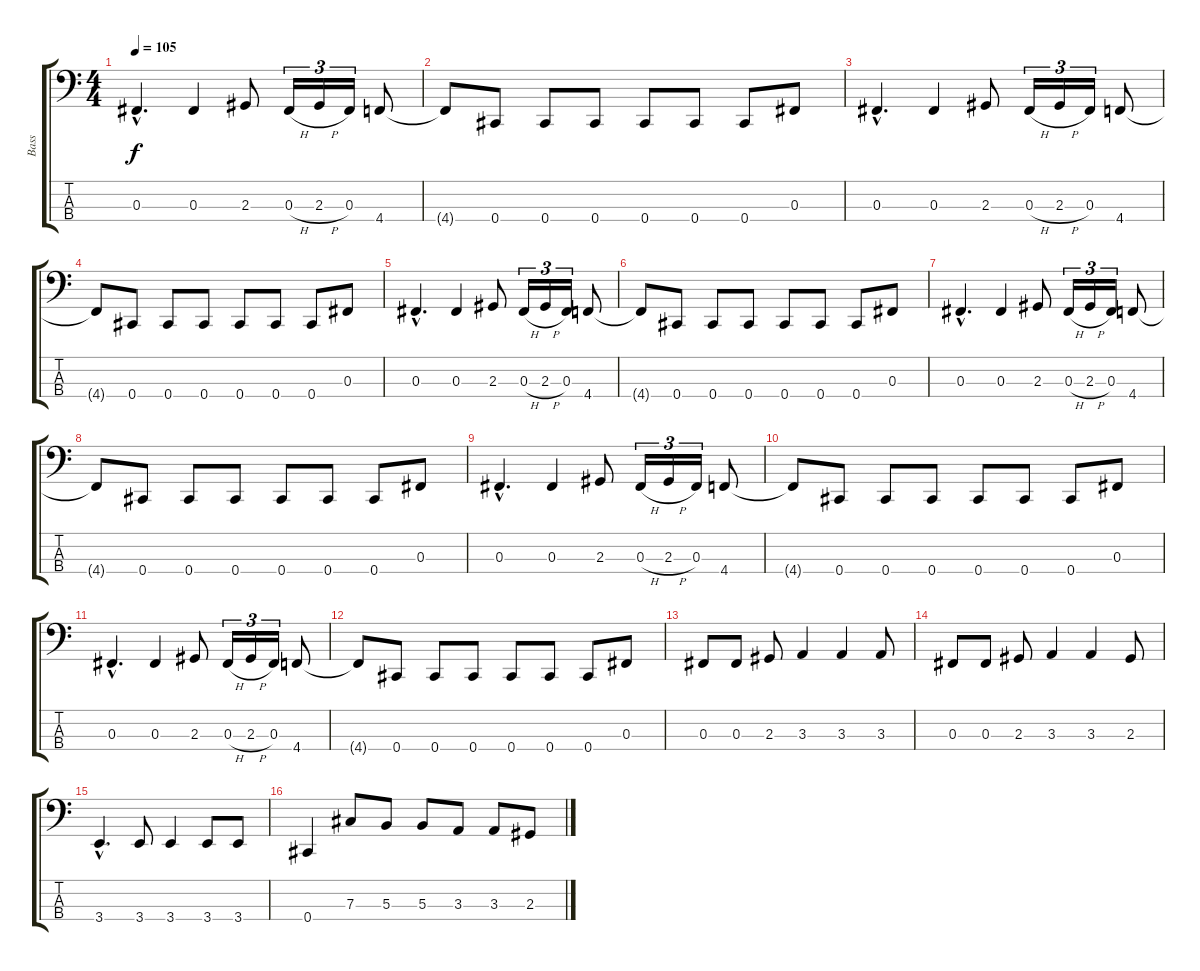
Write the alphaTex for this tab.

\track ("Bass" "Bass") {instrument electricbassfinger}
\staff {score tabs}
\tuning (E2 B1 Gb1 Db1) {hide}
\ts (4 4)
\tempo 105
\clef f4
\ks c
0.3{hac}.4{d dy f} 0.3.4 2.3.8 0.3{h}.16{tu (3 2)} 2.3{h}.16{tu (3 2)} 0.3.16{tu (3 2)} 4.4.8 |
4.4{t}.8 0.4.8 0.4.8 0.4.8 0.4.8 0.4.8 0.4.8 0.3.8 |
0.3{hac}.4{d} 0.3.4 2.3.8 0.3{h}.16{tu (3 2)} 2.3{h}.16{tu (3 2)} 0.3.16{tu (3 2)} 4.4.8 |
4.4{t}.8 0.4.8 0.4.8 0.4.8 0.4.8 0.4.8 0.4.8 0.3.8 |
0.3{hac}.4{d} 0.3.4 2.3.8 0.3{h}.16{tu (3 2)} 2.3{h}.16{tu (3 2)} 0.3.16{tu (3 2)} 4.4.8 |
4.4{t}.8 0.4.8 0.4.8 0.4.8 0.4.8 0.4.8 0.4.8 0.3.8 |
0.3{hac}.4{d} 0.3.4 2.3.8 0.3{h}.16{tu (3 2)} 2.3{h}.16{tu (3 2)} 0.3.16{tu (3 2)} 4.4.8 |
4.4{t}.8 0.4.8 0.4.8 0.4.8 0.4.8 0.4.8 0.4.8 0.3.8 |
0.3{hac}.4{d} 0.3.4 2.3.8 0.3{h}.16{tu (3 2)} 2.3{h}.16{tu (3 2)} 0.3.16{tu (3 2)} 4.4.8 |
4.4{t}.8 0.4.8 0.4.8 0.4.8 0.4.8 0.4.8 0.4.8 0.3.8 |
0.3{hac}.4{d} 0.3.4 2.3.8 0.3{h}.16{tu (3 2)} 2.3{h}.16{tu (3 2)} 0.3.16{tu (3 2)} 4.4.8 |
4.4{t}.8 0.4.8 0.4.8 0.4.8 0.4.8 0.4.8 0.4.8 0.3.8 |
0.3.8 0.3.8 2.3.8 3.3.4 3.3.4 3.3.8 |
0.3.8 0.3.8 2.3.8 3.3.4 3.3.4 2.3.8 |
3.4{hac}.4{d} 3.4.8 3.4.4 3.4.8 3.4.8 |
0.4.4 7.3.8 5.3.8 5.3.8 3.3.8 3.3.8 2.3.8
